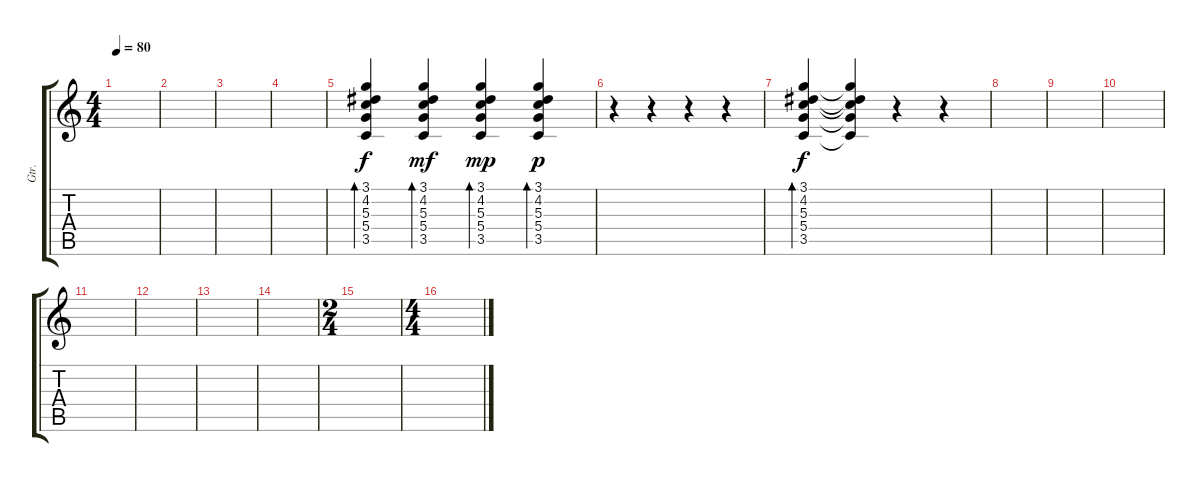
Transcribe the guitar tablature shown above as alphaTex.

\track ("Gtr." "Gtr.") {instrument acousticguitarnylon}
\staff {score tabs}
\tuning (E4 B3 G3 D3 A2 E2) {hide}
\ts (4 4)
\tempo 80
\clef g2
\ks c
|
|
|
|
(3.1 4.2 5.3 5.4 3.5).4{bd 240 dy f balance 16} (3.1 4.2 5.3 5.4 3.5).4{bd 240 dy mf balance 0} (3.1 4.2 5.3 5.4 3.5).4{bd 240 dy mp balance 16} (3.1 4.2 5.3 5.4 3.5).4{bd 240 dy p balance 0} |
r.4{balance 16} r.4{balance 0} r.4{balance 16} r.4{balance 0} |
(3.1 4.2 5.3 5.4 3.5).4{bd 240 dy f} (3.1{t} 4.2{t} 5.3{t} 5.4{t} 3.5{t}).4 r.4 r.4 |
|
|
|
|
|
|
|
\ts (2 4)
|
\ts (4 4)
